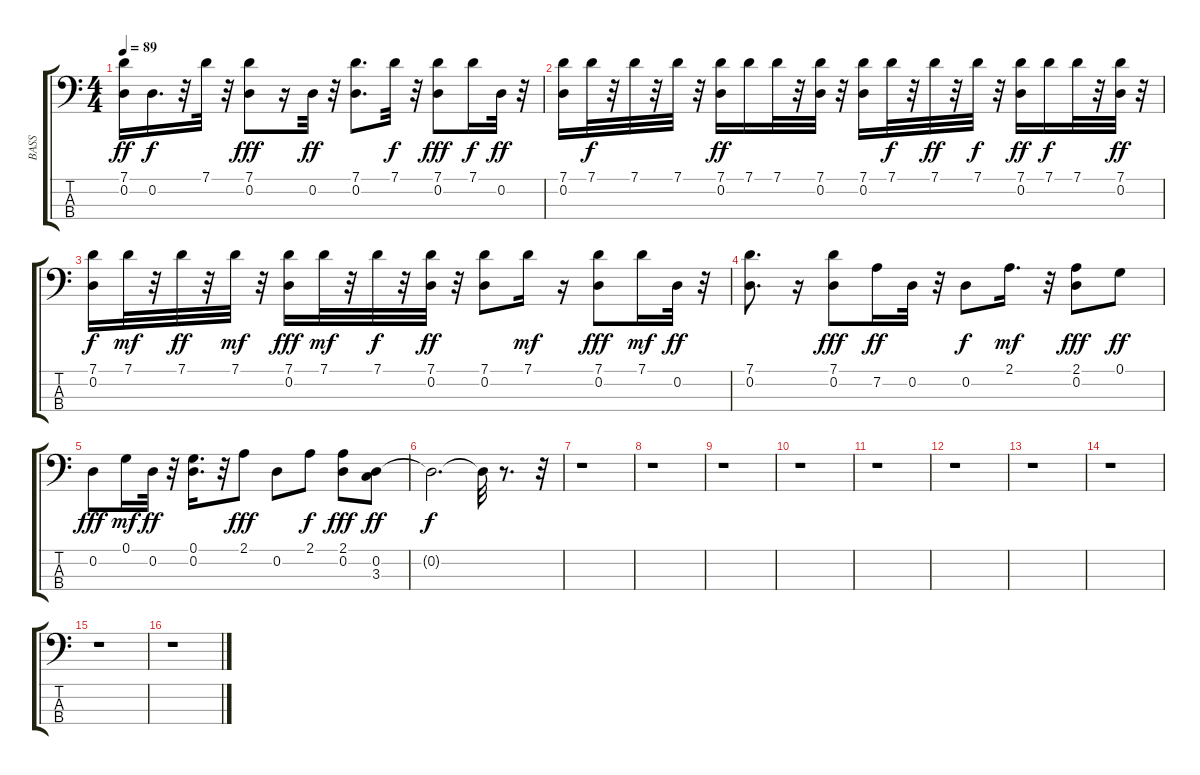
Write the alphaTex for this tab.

\track ("BASS" "BASS") {instrument acousticbass}
\staff {score tabs}
\tuning (G2 D2 A1 E1) {hide}
\ts (4 4)
\tempo 89
\clef f4
\ks c
(7.1 0.2).16{dy ff} 0.2.16{d dy f} r.32 7.1.32 r.32 (7.1 0.2).8{dy fff} r.16 0.2.32{dy ff} r.32 (7.1 0.2).8{d} 7.1.32{dy f} r.32 (7.1 0.2).8{dy fff} 7.1.16{dy f} 0.2.32{dy ff} r.32 |
(7.1 0.2).16 7.1.32{dy f} r.32 7.1.32 r.32 7.1.32 r.32 (7.1 0.2).16{dy ff} 7.1.16 7.1.32 r.32 (7.1 0.2).32 r.32 (7.1 0.2).16 7.1.32{dy f} r.32 7.1.32{dy ff} r.32 7.1.32{dy f} r.32 (7.1 0.2).16{dy ff} 7.1.16{dy f} 7.1.32 r.32 (7.1 0.2).32{dy ff} r.32 |
(7.1 0.2).16{dy f} 7.1.32{dy mf} r.32 7.1.32{dy ff} r.32 7.1.32{dy mf} r.32 (7.1 0.2).16{dy fff} 7.1.32{dy mf} r.32 7.1.32{dy f} r.32 (7.1 0.2).32{dy ff} r.32 (7.1 0.2).8 7.1.16{dy mf} r.16 (7.1 0.2).8{dy fff} 7.1.16{dy mf} 0.2.32{dy ff} r.32 |
(7.1 0.2).8{d} r.16 (7.1 0.2).8{dy fff} 7.2.16{dy ff} 0.2.32 r.32 0.2.8{dy f} 2.1.16{d dy mf} r.32 (2.1 0.2).8{dy fff} 0.1.8{dy ff} |
0.2.8{dy fff} 0.1.16{dy mf} 0.2.32{dy ff} r.32 (0.1 0.2).16{d} r.32 2.1.8{dy fff} 0.2.8 2.1.8{dy f} (2.1 0.2).8{dy fff} (0.2 3.3).8{dy ff} |
0.2{t}.2{d dy f} 0.2{t}.32 r.8{d} r.32 |
r.1 |
r.1 |
r.1 |
r.1 |
r.1 |
r.1 |
r.1 |
r.1 |
r.1 |
r.1
